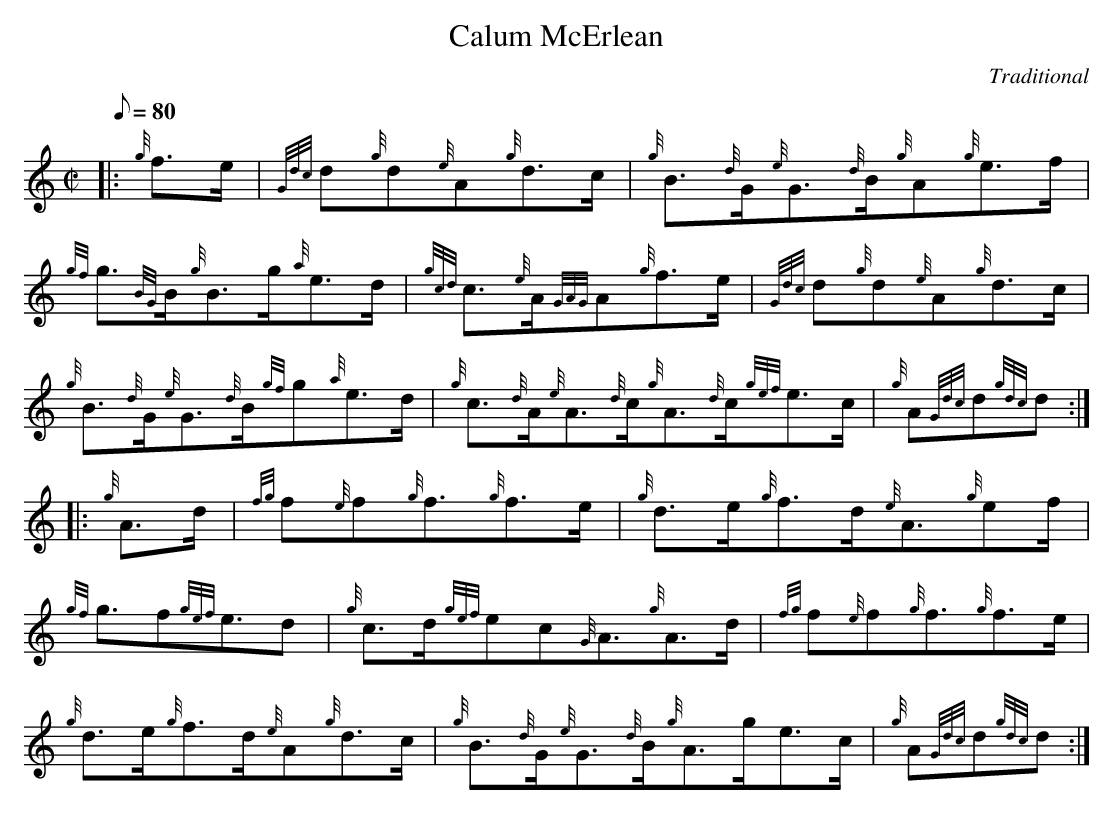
X:1
T:Calum McErlean
M:C|
L:1/8
Q:80
C:Traditional
K:HP
|: {g}f3/2e/2|
{Gdc}d{g}d{e}A{g}d3/2c/2|
{g}B3/2{d}G/2{e}G3/2{d}B/2{g}A{g}e3/2f/2|  !
{gf}g3/2{BG}B/2{g}B3/2g/2{a}e3/2d/2|
{gcd}c3/2{e}A/2{GAG}A{g}f3/2e/2|
{Gdc}d{g}d{e}A{g}d3/2c/2|  !
{g}B3/2{d}G/2{e}G3/2{d}B/2{gf}g{a}e3/2d/2|
{g}c3/2{d}A/2{e}A3/2{d}c/2{g}A3/2{d}c/2{gef}e3/2c/2|
{g}A{Gdc}d{gdc}d:| |:  !
{g}A3/2d/2|
{fg}f{e}f{g}f3/2{g}f3/2e/2|
{g}d3/2e/2{g}f3/2d/2{e}A3/2{g}ef/2|  !
{gf}g3/2f{gef}e3/2d|
{g}c3/2d/2{gef}ec{G}A3/2{g}A3/2d/2|
{fg}f{e}f{g}f3/2{g}f3/2e/2|  !
{g}d3/2e/2{g}f3/2d/2{e}A{g}d3/2c/2|
{g}B3/2{d}G/2{e}G3/2{d}B/2{g}A3/2g/2e3/2c/2|
{g}A{Gdc}d{gdc}d:|  !
